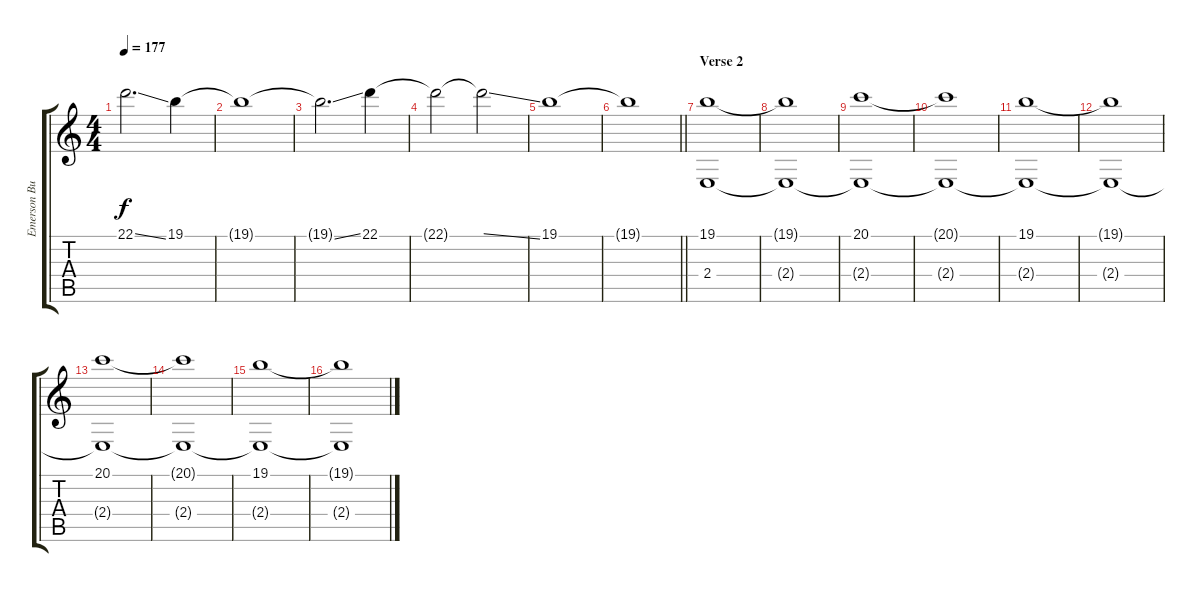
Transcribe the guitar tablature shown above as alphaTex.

\track ("Emerson Burton (Keyboard)" "Emerson Bu") {instrument whistle}
\staff {score tabs}
\tuning (E4 B3 G3 D3 A2 E2) {hide}
\ts (4 4)
\tempo 177
\clef g2
\ks c
22.1{ss t}.2{d dy f} 19.1.4 |
19.1{t}.1 |
19.1{ss t}.2{d} 22.1.4 |
22.1{t}.2 22.1{ss t}.2 |
19.1.1 |
\barLineRight lightlight
19.1{t}.1 |
\section ("" "Verse 2")
(19.1 2.4).1 |
(19.1{t} 2.4{t}).1 |
(20.1 2.4{t}).1 |
(20.1{t} 2.4{t}).1 |
(19.1 2.4{t}).1 |
(19.1{t} 2.4{t}).1 |
(20.1 2.4{t}).1 |
(20.1{t} 2.4{t}).1 |
(19.1 2.4{t}).1 |
(19.1{t} 2.4{t}).1
